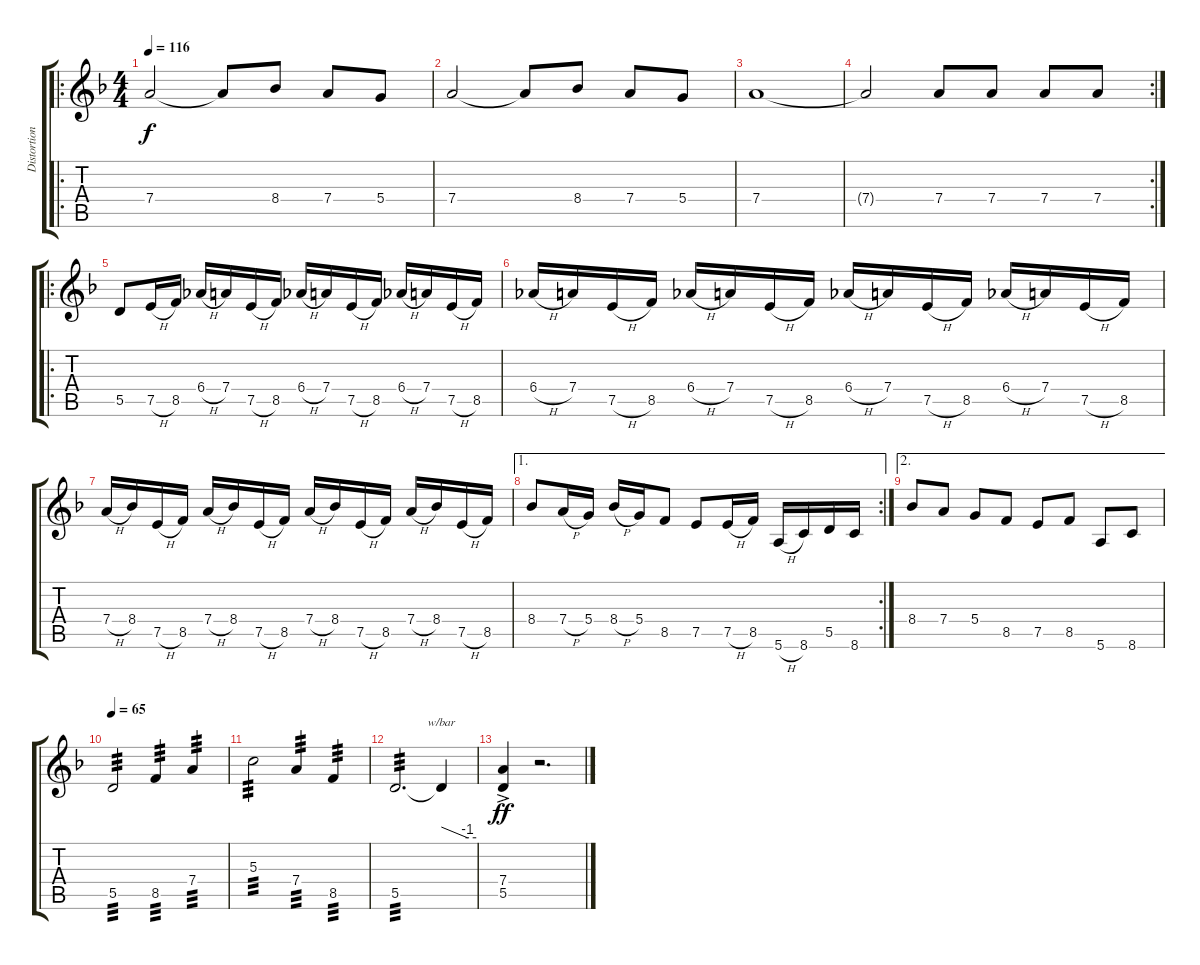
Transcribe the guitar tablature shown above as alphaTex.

\track ("Distortion Gtr" "Distortion") {instrument distortionguitar}
\staff {score tabs}
\tuning (E4 B3 G3 D3 A2 E2) {hide}
\ro
\ts (4 4)
\tempo 116
\clef g2
\ks f
7.4.2{dy f} 7.4{t}.8 8.4.8 7.4.8 5.4.8 |
7.4.2 7.4{t}.8 8.4.8 7.4.8 5.4.8 |
7.4.1 |
\rc 2
7.4{t}.2 7.4.8 7.4.8 7.4.8 7.4.8 |
\ro
5.5.8 7.5{h}.16 8.5.16 6.4{h}.16 7.4.16 7.5{h}.16 8.5.16 6.4{h}.16 7.4.16 7.5{h}.16 8.5.16 6.4{h}.16 7.4.16 7.5{h}.16 8.5.16 |
6.4{h}.16 7.4.16 7.5{h}.16 8.5.16 6.4{h}.16 7.4.16 7.5{h}.16 8.5.16 6.4{h}.16 7.4.16 7.5{h}.16 8.5.16 6.4{h}.16 7.4.16 7.5{h}.16 8.5.16 |
7.4{h}.16 8.4.16 7.5{h}.16 8.5.16 7.4{h}.16 8.4.16 7.5{h}.16 8.5.16 7.4{h}.16 8.4.16 7.5{h}.16 8.5.16 7.4{h}.16 8.4.16 7.5{h}.16 8.5.16 |
\ae 1
\rc 2
8.4.8 7.4{h}.16 5.4.16 8.4{h}.16 5.4.16 8.5.8 7.5.8 7.5{h}.16 8.5.16 5.6{h}.16 8.6.16 5.5.16 8.6.16 |
\ae 2
8.4.8 7.4.8 5.4.8 8.5.8 7.5.8 8.5.8 5.6.8 8.6.8 |
\tempo 65
5.5.2{tp 3} 8.5.4{tp 3} 7.4.4{tp 3} |
5.3.2{tp 3} 7.4.4{tp 3} 8.5.4{tp 3} |
5.5.2{d tp 3} 5.5{t}.4{tbe (custom default 0 0 45 -4 60 -4)} |
(7.4{ac} 5.5{ac}).4{dy ff} r.2{d}
